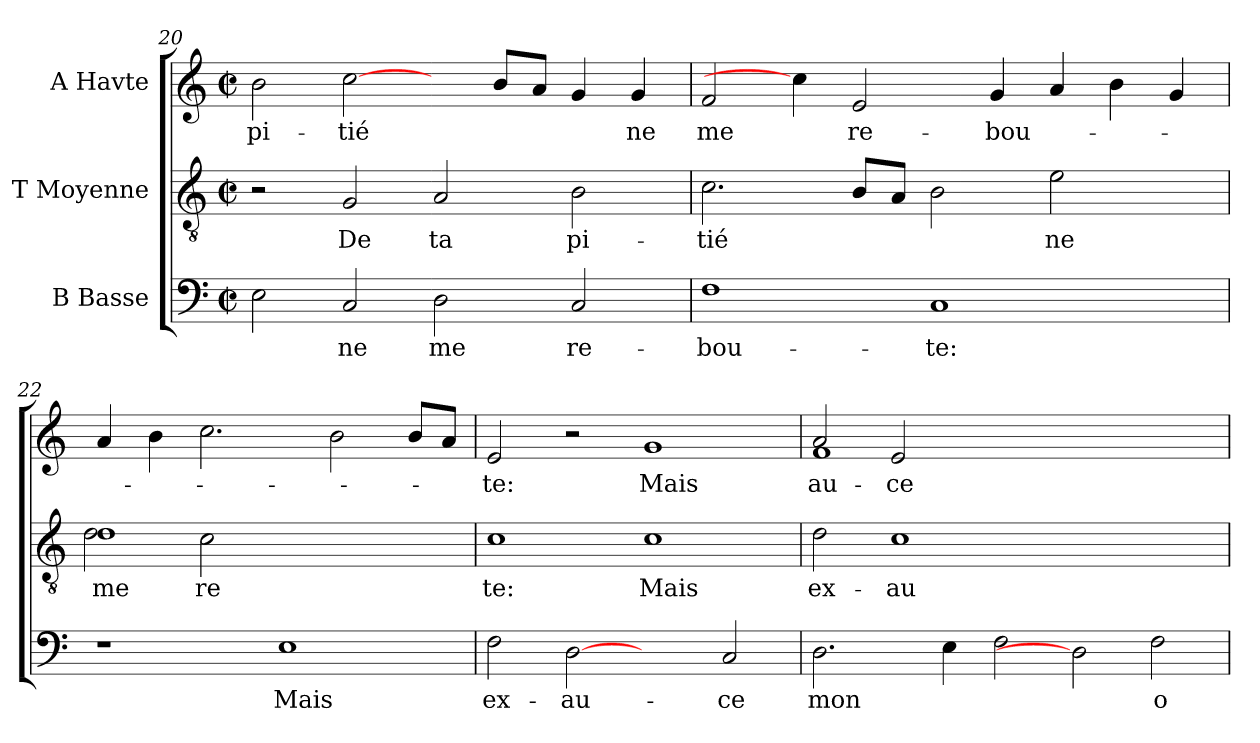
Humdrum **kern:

**kern	**text	**kern	**text	**kern	**text
*part3	*part3	*part2	*part2	*part1	*part1
*staff3	*staff3	*staff2	*staff2	*staff1	*staff1
*I"B  Basse	*	*I"T  Moyenne	*	*I"A  Havte	*
*clefF4	*	*clefGv2	*	*clefG2	*
*M2/2	*	*M2/2	*	*M2/2	*
*met(c|)	*	*met(c|)	*	*met(c|)	*
=20	=20	=20	=20	=20	=20
!	!	!	!	!	!LO:LY:b:cj
2E\	.	2r	.	2b\	pi-
!	!LO:LY:b:cj	!	!LO:LY:b:cj	!	!LO:LY:b
2C/	ne	2G/	De	[2cc\	-tié
!	!LO:LY:b:cj	!	!LO:LY:b:cj	!	!
2D\	me	2A/	ta	4ryy	.
.	.	.	.	8b/L	.
.	.	.	.	8a/J	.
!	!LO:LY:b:cj	!	!LO:LY:b:cj	!	!
2C/	re-	2B\	pi-	4g/	.
!	!	!	!	!	!LO:LY:b:cj
.	.	.	.	4g/	ne
!!LO:LB:g=z
=21	=21	=21	=21	=21	=21
!	!LO:LY:b:cj	!	!LO:LY:b	!	!LO:LY:b:cj
1F	-bou-	2.c\	-tié	2f/	me
.	.	.	.	4cc\]	.
!	!	!	!	!	!LO:LY:b:cj
.	.	8B/L	.	2e/	re-
.	.	8A/J	.	.	.
!	!LO:LY:b:cj	!	!	!	!
1C	-te:	2B\	.	.	.
!	!	!	!	!	!LO:LY:b:cj
.	.	.	.	4g/	-bou-
!	!	!	!LO:LY:b:cj	!	!
.	.	2e\	ne	4a/	.
.	.	.	.	4b\	.
4ryy	.	4ryy	.	4g/	.
=22	=22	=22	=22	=22	=22
!	!	!	!LO:LY:b:cj	!	!
*	*	*^	*	*	*
!	!	!	!	!LO:LY:b:cj	!	!
1r	.	1d	2d\	me	4a/	.
.	.	.	.	.	4b\	.
!	!	!	!	!LO:LY:b	!	!
.	.	.	2c\	re-	2.cc\	.
!	!LO:LY:b:cj	!	!	!	!	!
1E	Mais	1ryy	1ryy	.	.	.
.	.	.	.	.	2b\	.
.	.	.	.	.	8b/L	.
.	.	.	.	.	8a/J	.
*	*	*v	*v	*	*	*
=23	=23	=23	=23	=23	=23
!	!LO:LY:b:cj	!	!LO:LY:b:cj	!	!LO:LY:b:cj
2F\	ex-	1c	-te:	2e/	-te:
!	!LO:LY:b:cj	!	!	!	!
[2D	-au-	.	.	2r	.
!	!	!	!LO:LY:b:cj	!	!LO:LY:b:cj
2ryy	.	1c	Mais	1g	Mais
!	!LO:LY:b:cj	!	!	!	!
2C/	-ce	.	.	.	.
=24	=24	=24	=24	=24	=24
!	!LO:LY:b	!	!LO:LY:b:cj	!	!LO:LY:b:cj
*	*	*	*	*^	*
!	!	!	!	!	!	!LO:LY:b:cj
2.D\	mon	2d\	ex-	2a/	1f	-au-
!	!	!	!LO:LY:b:cj	!	!	!LO:LY:b:cj
.	.	1c	-au-	2e/	.	-ce
4E\	.	.	.	.	.	.
2F\	.	.	.	1.ryy	1.ryy	.
2D]	.	1ryy	.	.	.	.
!	!LO:LY:b:cj	!	!	!	!	!
2F\	o-	.	.	.	.	.
*	*	*	*	*v	*v	*
=	=	=	=	=	=
*-	*-	*-	*-	*-	*-
